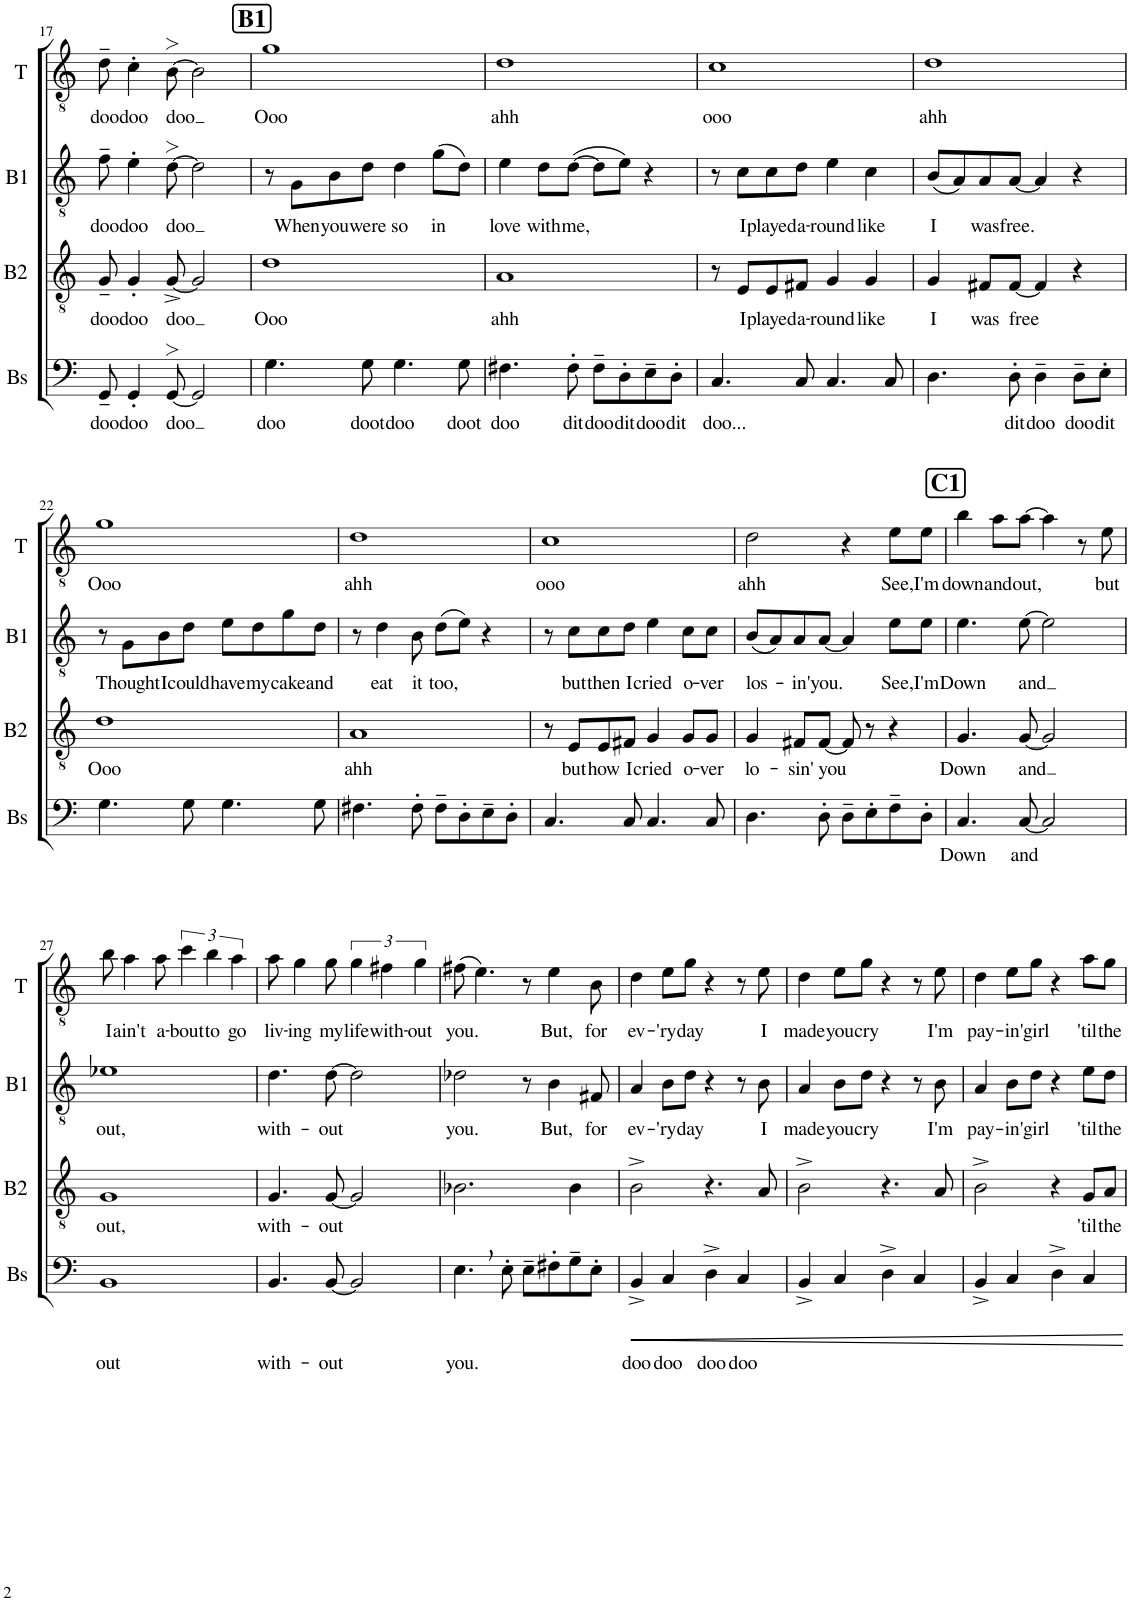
**kern	**text	**kern	**text	**kern	**text	**kern	**text
*part4	*part4	*part3	*part3	*part2	*part2	*part1	*part1
*staff4	*staff4	*staff3	*staff3	*staff2	*staff2	*staff1	*staff1
*I"Bass	*	*I"Baritone 2	*	*I"Baritone 1	*	*I"Tenor	*
*I'Bs	*	*I'B2	*	*I'B1	*	*I'T	*
!!LO:PB:g=z
*clefF4	*	*clefGv2	*	*clefGv2	*	*clefGv2	*
*k[]	*	*k[]	*	*k[]	*	*k[]	*
*M4/4	*	*M4/4	*	*M4/4	*	*M4/4	*
=17	=17	=17	=17	=17	=17	=17	=17
!	!LO:LY:b	!	!LO:LY:b	!	!LO:LY:b	!	!LO:LY:b
8GG~/	doo	8G~/	doo	8f~\	doo	8d~\	doo
!	!LO:LY:b	!	!LO:LY:b	!	!LO:LY:b	!	!LO:LY:b
4GG'/	doo	4G'/	doo	4e'\	doo	4c'\	doo
!	!LO:LY:b	!	!LO:LY:b	!	!LO:LY:b	!	!LO:LY:b
[8GG>/	doo	[8G^/	doo	[8d>\	doo	[8B>\	doo
2GG/]	.	2G/]	.	2d\]	.	2B\]	.
!!LO:REH:place=s1:a:B:cj:fs=14:t=B1
=18	=18	=18	=18	=18	=18	=18	=18
!	!LO:LY:b	!	!LO:LY:b	!	!	!	!LO:LY:b
4.G\	doo	1d	Ooo	8r	.	1g	Ooo
!	!	!	!	!	!LO:LY:b	!	!
.	.	.	.	8G\L	When	.	.
!	!	!	!	!	!LO:LY:b	!	!
.	.	.	.	8B\	you	.	.
!	!LO:LY:b	!	!	!	!LO:LY:b	!	!
8G\	doot	.	.	8d\J	were	.	.
!	!LO:LY:b	!	!	!	!LO:LY:b	!	!
4.G\	doo	.	.	4d\	so	.	.
!	!	!	!	!	!LO:LY:b	!	!
.	.	.	.	(8g\L	in	.	.
!	!LO:LY:b	!	!	!	!	!	!
8G\	doot	.	.	8d\J)	.	.	.
=19	=19	=19	=19	=19	=19	=19	=19
!	!LO:LY:b	!	!LO:LY:b	!	!LO:LY:b	!	!LO:LY:b
4.F#X\	doo	1A	ahh	4e\	love	1d	ahh
!	!	!	!	!	!LO:LY:b	!	!
.	.	.	.	8d\L	with	.	.
!	!LO:LY:b	!	!	!	!LO:LY:b	!	!
8F#'\	dit	.	.	([8d\J	me,	.	.
!	!LO:LY:b	!	!	!	!	!	!
8F#~\L	doo	.	.	8d\L]	.	.	.
!	!LO:LY:b	!	!	!	!	!	!
8D'\	dit	.	.	8e\J)	.	.	.
!	!LO:LY:b	!	!	!	!	!	!
8E~\	doo	.	.	4r	.	.	.
!	!LO:LY:b	!	!	!	!	!	!
8D'\J	dit	.	.	.	.	.	.
=20	=20	=20	=20	=20	=20	=20	=20
!	!LO:LY:b	!	!	!	!	!	!LO:LY:b
4.C/	doo...	8r	.	8r	.	1c	ooo
!	!	!	!LO:LY:b	!	!LO:LY:b	!	!
.	.	8E/L	I	8c\L	I	.	.
!	!	!	!LO:LY:b	!	!LO:LY:b	!	!
.	.	8E/	played	8c\	played	.	.
!	!	!	!LO:LY:b	!	!LO:LY:b	!	!
8C/	.	8F#X/J	a-	8d\J	a-	.	.
!	!	!	!LO:LY:b	!	!LO:LY:b	!	!
4.C/	.	4G/	-round	4e\	-round	.	.
!	!	!	!LO:LY:b	!	!LO:LY:b	!	!
.	.	4G/	like	4c\	like	.	.
8C/	.	.	.	.	.	.	.
=21	=21	=21	=21	=21	=21	=21	=21
!	!	!	!LO:LY:b	!	!LO:LY:b	!	!LO:LY:b
4.D\	.	4G/	I	(8B/L	I	1d	ahh
.	.	.	.	8A/)	.	.	.
!	!	!	!LO:LY:b	!	!LO:LY:b	!	!
.	.	8F#X/L	was	8A/	was	.	.
!	!LO:LY:b	!	!LO:LY:b	!	!LO:LY:b	!	!
8D'\	dit	[8F#/J	free	[8A/J	free.	.	.
!	!LO:LY:b	!	!	!	!	!	!
4D~\	doo	4F#/]	.	4A/]	.	.	.
!	!LO:LY:b	!	!	!	!	!	!
8D~\L	doo	4r	.	4r	.	.	.
!	!LO:LY:b	!	!	!	!	!	!
8E'\J	dit	.	.	.	.	.	.
!!LO:LB:g=z
=22	=22	=22	=22	=22	=22	=22	=22
!	!	!	!LO:LY:b	!	!	!	!LO:LY:b
4.G\	.	1d	Ooo	8r	.	1g	Ooo
!	!	!	!	!	!LO:LY:b	!	!
.	.	.	.	8G\L	Thought	.	.
!	!	!	!	!	!LO:LY:b	!	!
.	.	.	.	8B\	I	.	.
!	!	!	!	!	!LO:LY:b	!	!
8G\	.	.	.	8d\J	could	.	.
!	!	!	!	!	!LO:LY:b	!	!
4.G\	.	.	.	8e\L	have	.	.
!	!	!	!	!	!LO:LY:b	!	!
.	.	.	.	8d\	my	.	.
!	!	!	!	!	!LO:LY:b	!	!
.	.	.	.	8g\	cake	.	.
!	!	!	!	!	!LO:LY:b	!	!
8G\	.	.	.	8d\J	and	.	.
=23	=23	=23	=23	=23	=23	=23	=23
!	!	!	!LO:LY:b	!	!	!	!LO:LY:b
4.F#X\	.	1A	ahh	8r	.	1d	ahh
!	!	!	!	!	!LO:LY:b	!	!
.	.	.	.	4d\	eat	.	.
!	!	!	!	!	!LO:LY:b	!	!
8F#'\	.	.	.	8B\	it	.	.
!	!	!	!	!	!LO:LY:b	!	!
8F#~\L	.	.	.	(8d\L	too,	.	.
8D'\	.	.	.	8e\J)	.	.	.
8E~\	.	.	.	4r	.	.	.
8D'\J	.	.	.	.	.	.	.
=24	=24	=24	=24	=24	=24	=24	=24
!	!	!	!	!	!	!	!LO:LY:b
4.C/	.	8r	.	8r	.	1c	ooo
!	!	!	!LO:LY:b	!	!LO:LY:b	!	!
.	.	8E/L	but	8c\L	but	.	.
!	!	!	!LO:LY:b	!	!LO:LY:b	!	!
.	.	8E/	how	8c\	then	.	.
!	!	!	!LO:LY:b	!	!LO:LY:b	!	!
8C/	.	8F#X/J	I	8d\J	I	.	.
!	!	!	!LO:LY:b	!	!LO:LY:b	!	!
4.C/	.	4G/	cried	4e\	cried	.	.
!	!	!	!LO:LY:b	!	!LO:LY:b	!	!
.	.	8G/L	o-	8c\L	o-	.	.
!	!	!	!LO:LY:b	!	!LO:LY:b	!	!
8C/	.	8G/J	-ver	8c\J	-ver	.	.
=25	=25	=25	=25	=25	=25	=25	=25
!	!	!	!LO:LY:b	!	!LO:LY:b	!	!LO:LY:b
4.D\	.	4G/	lo-	(8B/L	los-	2d\	ahh
.	.	.	.	8A/)	.	.	.
!	!	!	!LO:LY:b	!	!LO:LY:b	!	!
.	.	8F#X/L	-sin'	8A/	-in'	.	.
!	!	!	!LO:LY:b	!	!LO:LY:b	!	!
8D'\	.	[8F#/J	you	[8A/J	you.	.	.
8D~\L	.	8F#/]	.	4A/]	.	4r	.
8E'\	.	8r	.	.	.	.	.
!	!	!	!	!	!LO:LY:b	!	!LO:LY:b
8F~\	.	4r	.	8e\L	See,	8e\L	See,
!	!	!	!	!	!LO:LY:b	!	!LO:LY:b
8D'\J	.	.	.	8e\J	I'm	8e\J	I'm
!!LO:REH:place=s1:a:B:cj:fs=14:t=C1
=26	=26	=26	=26	=26	=26	=26	=26
!	!LO:LY:b	!	!LO:LY:b	!	!LO:LY:b	!	!LO:LY:b
4.C/	Down	4.G/	Down	4.e\	Down	4b\	down
!	!	!	!	!	!	!	!LO:LY:b
.	.	.	.	.	.	8a\L	and
!	!LO:LY:b	!	!LO:LY:b	!	!LO:LY:b	!	!LO:LY:b
[8C/	and	[8G/	and	[8e\	and	[8a\J	out,
2C/]	.	2G/]	.	2e\]	.	4a\]	.
.	.	.	.	.	.	8r	.
!	!	!	!	!	!	!	!LO:LY:b
.	.	.	.	.	.	8e\	but
!!LO:LB:g=z
=27	=27	=27	=27	=27	=27	=27	=27
!	!LO:LY:b	!	!LO:LY:b	!	!LO:LY:b	!	!LO:LY:b
1BB	out	1G	out,	1e-X	out,	8b\	I
!	!	!	!	!	!	!	!LO:LY:b
.	.	.	.	.	.	4a\	ain't
!	!	!	!	!	!	!	!LO:LY:b
.	.	.	.	.	.	8a\	a-
!	!	!	!	!	!	!	!LO:LY:b
.	.	.	.	.	.	6cc\	-bout
!	!	!	!	!	!	!	!LO:LY:b
.	.	.	.	.	.	6b\	to
!	!	!	!	!	!	!	!LO:LY:b
.	.	.	.	.	.	6a\	go
=28	=28	=28	=28	=28	=28	=28	=28
!	!LO:LY:b	!	!LO:LY:b	!	!LO:LY:b	!	!LO:LY:b
4.BB/	with-	4.G/	with-	4.d\	with-	8a\	liv-
!	!	!	!	!	!	!	!LO:LY:b
.	.	.	.	.	.	4g\	-ing
!	!LO:LY:b	!	!LO:LY:b	!	!LO:LY:b	!	!LO:LY:b
[8BB/	-out	[8G/	-out	[8d\	-out	8g\	my
!	!	!	!	!	!	!	!LO:LY:b
2BB/]	.	2G/]	.	2d\]	.	6g\	life
!	!	!	!	!	!	!	!LO:LY:b
.	.	.	.	.	.	6f#X\	with-
!	!	!	!	!	!	!	!LO:LY:b
.	.	.	.	.	.	6g\	-out
=29	=29	=29	=29	=29	=29	=29	=29
!	!LO:LY:b	!	!	!	!LO:LY:b	!	!LO:LY:b
4.E,\	you.	2.B-X\	.	2d-X\	you.	(8f#X\	you.
.	.	.	.	.	.	4.e\)	.
8E'\	.	.	.	.	.	.	.
8E~\L	.	.	.	8r	.	8r	.
!	!	!	!	!	!LO:LY:b	!	!LO:LY:b
8F#X'\	.	.	.	4B\	But,	4e\	But,
8G~\	.	4B-\	.	.	.	.	.
!	!	!	!	!	!LO:LY:b	!	!LO:LY:b
8E'\J	.	.	.	8F#X/	for	8B\	for
=30	=30	=30	=30	=30	=30	=30	=30
!	!LO:LY:b	!	!	!	!LO:LY:b	!	!LO:LY:b
4BB^/	doo	2B^\	.	4A/	ev-	4d\	ev-
!	!LO:LY:b	!	!	!	!LO:LY:b	!	!LO:LY:b
4C/	doo	.	.	8B\L	-'ry	8e\L	-'ry
!	!	!	!	!	!LO:LY:b	!	!LO:LY:b
.	.	.	.	8d\J	day	8g\J	day
!	!LO:LY:b	!	!	!	!	!	!
4D^\	doo	4.r	.	4r	.	4r	.
!	!LO:LY:b	!	!	!	!	!	!
4C/	doo	.	.	8r	.	8r	.
!	!	!	!	!	!LO:LY:b	!	!LO:LY:b
.	.	8A/	.	8B\	I	8e\	I
=31	=31	=31	=31	=31	=31	=31	=31
!	!	!	!	!	!LO:LY:b	!	!LO:LY:b
4BB^/	.	2B^\	.	4A/	made	4d\	made
!	!	!	!	!	!LO:LY:b	!	!LO:LY:b
4C/	.	.	.	8B\L	you	8e\L	you
!	!	!	!	!	!LO:LY:b	!	!LO:LY:b
.	.	.	.	8d\J	cry	8g\J	cry
4D^\	.	4.r	.	4r	.	4r	.
4C/	.	.	.	8r	.	8r	.
!	!	!	!	!	!LO:LY:b	!	!LO:LY:b
.	.	8A/	.	8B\	I'm	8e\	I'm
=32	=32	=32	=32	=32	=32	=32	=32
!	!	!	!	!	!LO:LY:b	!	!LO:LY:b
4BB^/	.	2B^\	.	4A/	pay-	4d\	pay-
!	!	!	!	!	!LO:LY:b	!	!LO:LY:b
4C/	.	.	.	8B\L	-in'	8e\L	-in'
!	!	!	!	!	!LO:LY:b	!	!LO:LY:b
.	.	.	.	8d\J	girl	8g\J	girl
4D^\	.	4r	.	4r	.	4r	.
!	!	!	!LO:LY:b	!	!LO:LY:b	!	!LO:LY:b
4C/	.	8G/L	'til	8e\L	'til	8a\L	'til
!	!	!	!LO:LY:b	!	!LO:LY:b	!	!LO:LY:b
.	.	8A/J	the	8d\J	the	8g\J	the
=	=	=	=	=	=	=	=
*-	*-	*-	*-	*-	*-	*-	*-
